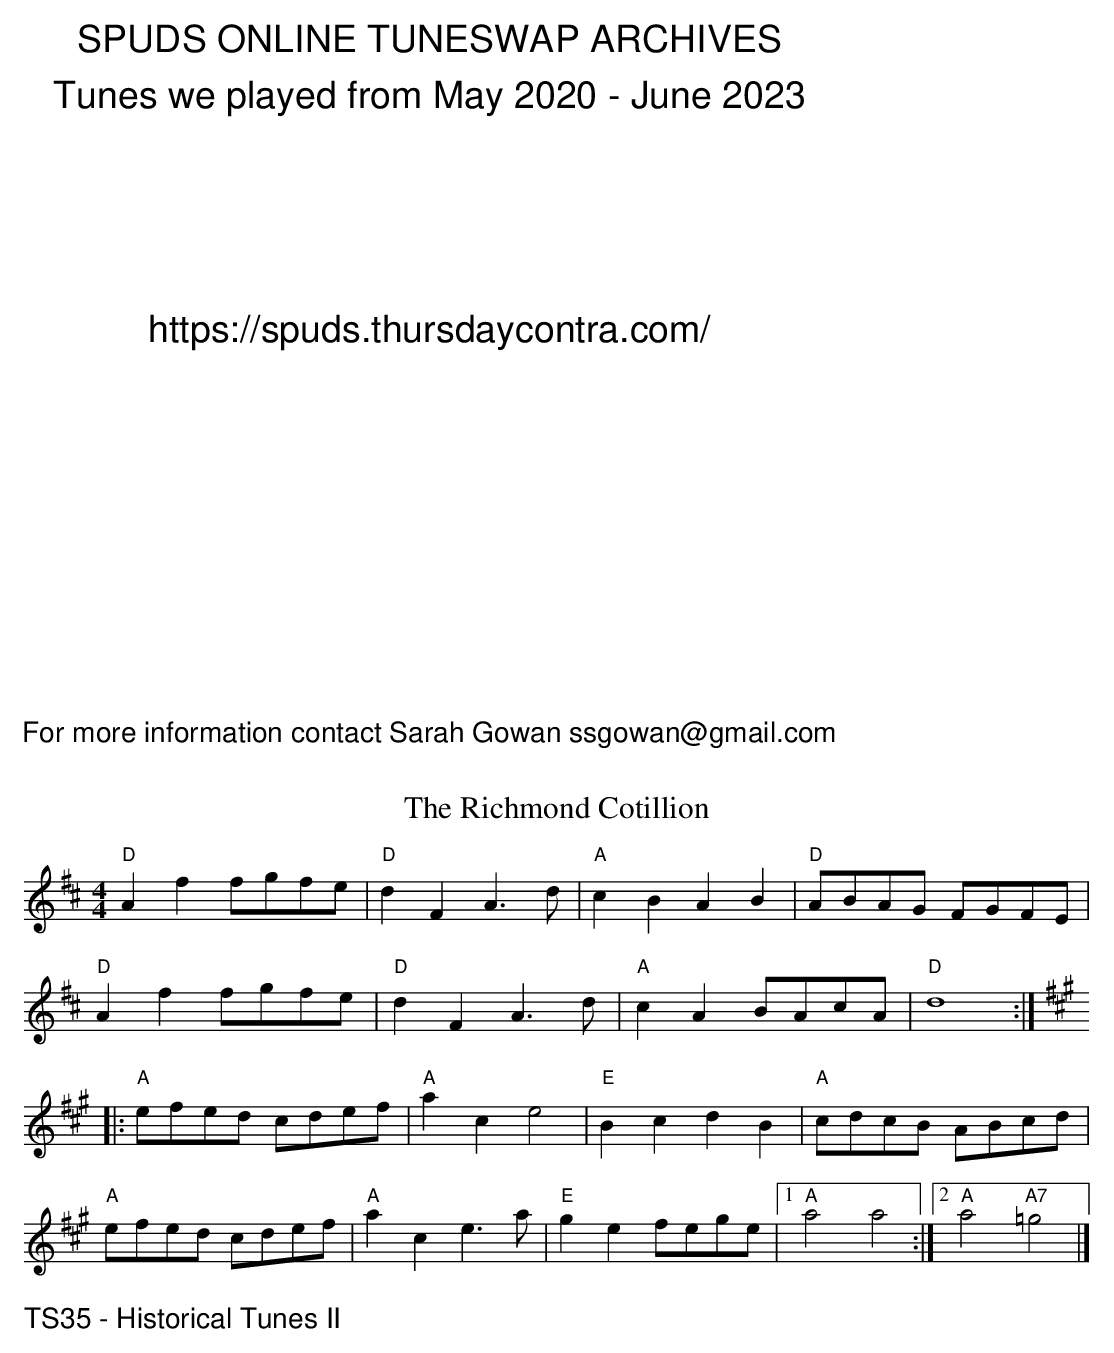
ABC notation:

X:1
T: Richmond Cotillion, The
M: 4/4
L: 1/8
K:Dmaj
"D" A2 f2 fgfe | "D" d2 F2 A3 d |"A" c2 B2 A2 B2 | "D" ABAG FGFE |
"D" A2 f2 fgfe| "D" d2 F2 A3 d |"A" c2 A2 BAcA| "D" d8:|
K:A
|:"A" efed cdef | "A" a2 c2 e4 | "E" B2 c2 d2 B2 | "A" cdcB ABcd |
"A" efed cdef | "A" a2 c2 e3 a | "E" g2 e2 fege |[1 "A" a4 a4 :|[2 "A" a4 "A7" =g4 |]
